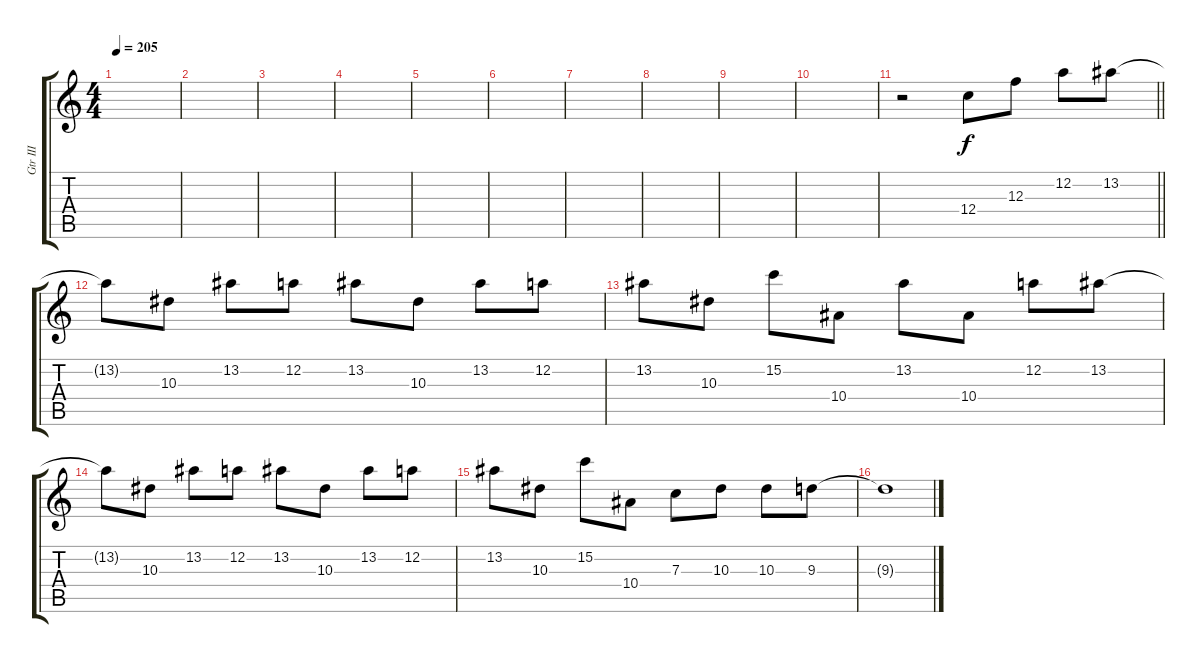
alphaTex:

\track ("Gtr III" "Gtr III") {instrument overdrivenguitar}
\staff {score tabs}
\tuning (D4 A3 F3 C3 G2 D2) {hide}
\ts (4 4)
\tempo 205
\clef g2
\ks c
|
|
|
|
|
|
|
|
|
|
\barLineRight lightlight
r.2{volume 12} 12.4.8 12.3.8 12.2.8 13.2.8 |
13.2{t}.8 10.3.8 13.2.8 12.2.8 13.2.8 10.3.8 13.2.8 12.2.8 |
13.2.8 10.3.8 15.2.8 10.4.8 13.2.8 10.4.8 12.2.8 13.2.8 |
13.2{t}.8 10.3.8 13.2.8 12.2.8 13.2.8 10.3.8 13.2.8 12.2.8 |
13.2.8 10.3.8 15.2.8 10.4.8 7.3.8 10.3.8 10.3.8 9.3.8{volume 0} |
9.3{t}.1
